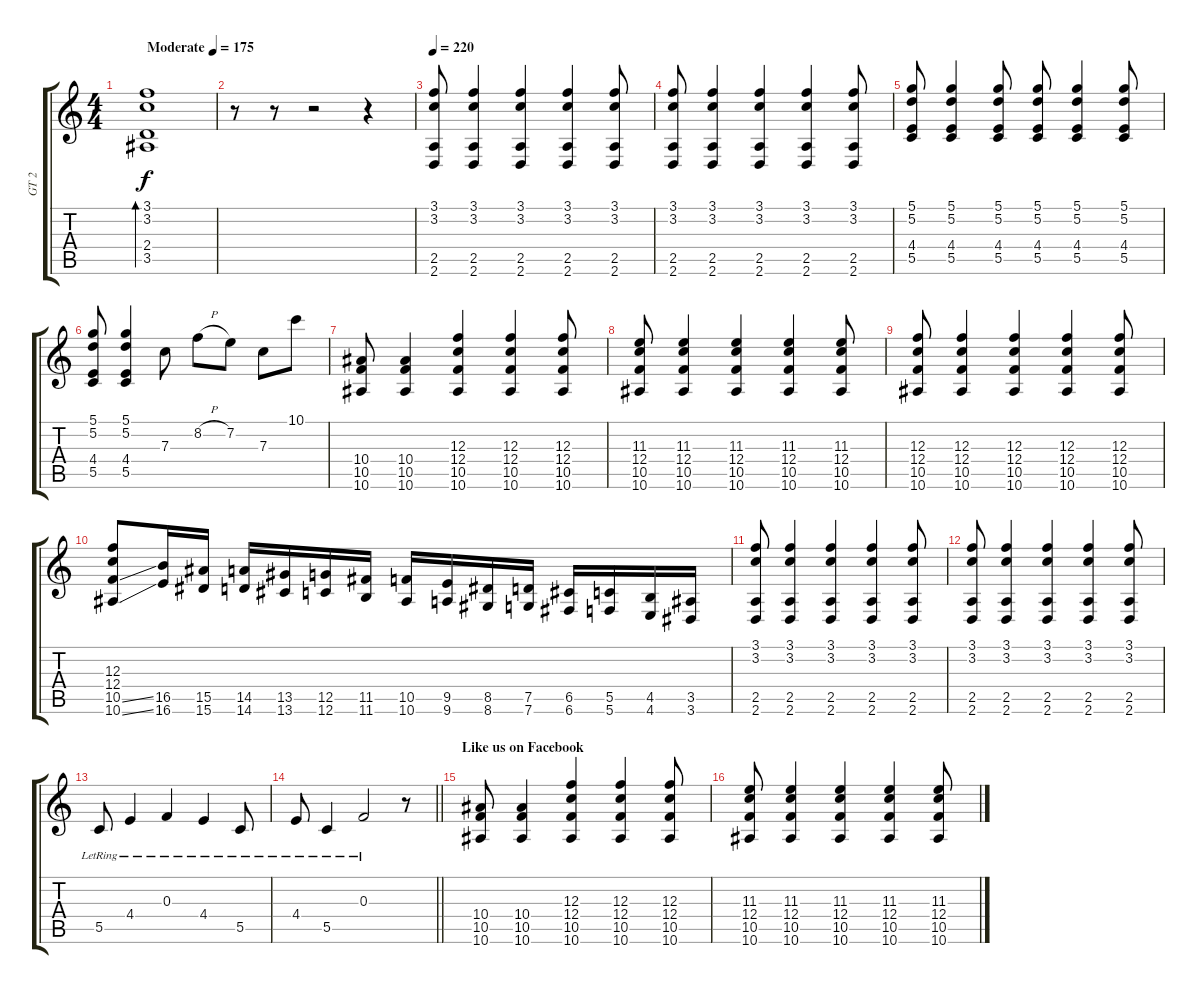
\track ("GT 2" "GT 2") {solo instrument distortionguitar}
\staff {score tabs}
\tuning (D4 A3 F3 C3 G2 C2) {hide}
\ts (4 4)
\section ("" "")
\tempo (175 "Moderate")
\clef g2
\ks c
(3.1 3.2 2.4 3.5).1{bd 480 dy f instrument distortionguitar} |
r.8 r.8 r.2 r.4 |
\tempo 220
(3.1 3.2 2.5 2.6).8 (3.1 3.2 2.5 2.6).4 (3.1 3.2 2.5 2.6).4 (3.1 3.2 2.5 2.6).4 (3.1 3.2 2.5 2.6).8 |
(3.1 3.2 2.5 2.6).8 (3.1 3.2 2.5 2.6).4 (3.1 3.2 2.5 2.6).4 (3.1 3.2 2.5 2.6).4 (3.1 3.2 2.5 2.6).8 |
(5.1 5.2 4.4 5.5).8 (5.1 5.2 4.4 5.5).4 (5.1 5.2 4.4 5.5).8 (5.1 5.2 4.4 5.5).8 (5.1 5.2 4.4 5.5).4 (5.1 5.2 4.4 5.5).8 |
(5.1 5.2 4.4 5.5).8 (5.1 5.2 4.4 5.5).4 7.3.8 8.2{h}.8 7.2.8 7.3.8 10.1.8 |
(10.4 10.5 10.6).8 (10.4 10.5 10.6).4 (12.3 12.4 10.5 10.6).4 (12.3 12.4 10.5 10.6).4 (12.3 12.4 10.5 10.6).8 |
(11.3 12.4 10.5 10.6).8 (11.3 12.4 10.5 10.6).4 (11.3 12.4 10.5 10.6).4 (11.3 12.4 10.5 10.6).4 (11.3 12.4 10.5 10.6).8 |
(12.3 12.4 10.5 10.6).8 (12.3 12.4 10.5 10.6).4 (12.3 12.4 10.5 10.6).4 (12.3 12.4 10.5 10.6).4 (12.3 12.4 10.5 10.6).8 |
(12.3 12.4 10.5{ss} 10.6{ss}).8 (16.5 16.6).16 (15.5 15.6).16 (14.5 14.6).16 (13.5 13.6).16 (12.5 12.6).16 (11.5 11.6).16 (10.5 10.6).16 (9.5 9.6).16 (8.5 8.6).16 (7.5 7.6).16 (6.5 6.6).16 (5.5 5.6).16 (4.5 4.6).16 (3.5 3.6).16 |
(3.1 3.2 2.5 2.6).8 (3.1 3.2 2.5 2.6).4 (3.1 3.2 2.5 2.6).4 (3.1 3.2 2.5 2.6).4 (3.1 3.2 2.5 2.6).8 |
(3.1 3.2 2.5 2.6).8 (3.1 3.2 2.5 2.6).4 (3.1 3.2 2.5 2.6).4 (3.1 3.2 2.5 2.6).4 (3.1 3.2 2.5 2.6).8 |
5.5{lr}.8 4.4{lr}.4 0.3{lr}.4 4.4{lr}.4 5.5{lr}.8 |
\barLineRight lightlight
4.4{lr}.8 5.5{lr}.4 0.3{lr}.2 r.8 |
\section ("" "Like us on Facebook")
(10.4 10.5 10.6).8 (10.4 10.5 10.6).4 (12.3 12.4 10.5 10.6).4 (12.3 12.4 10.5 10.6).4 (12.3 12.4 10.5 10.6).8 |
(11.3 12.4 10.5 10.6).8 (11.3 12.4 10.5 10.6).4 (11.3 12.4 10.5 10.6).4 (11.3 12.4 10.5 10.6).4 (11.3 12.4 10.5 10.6).8
